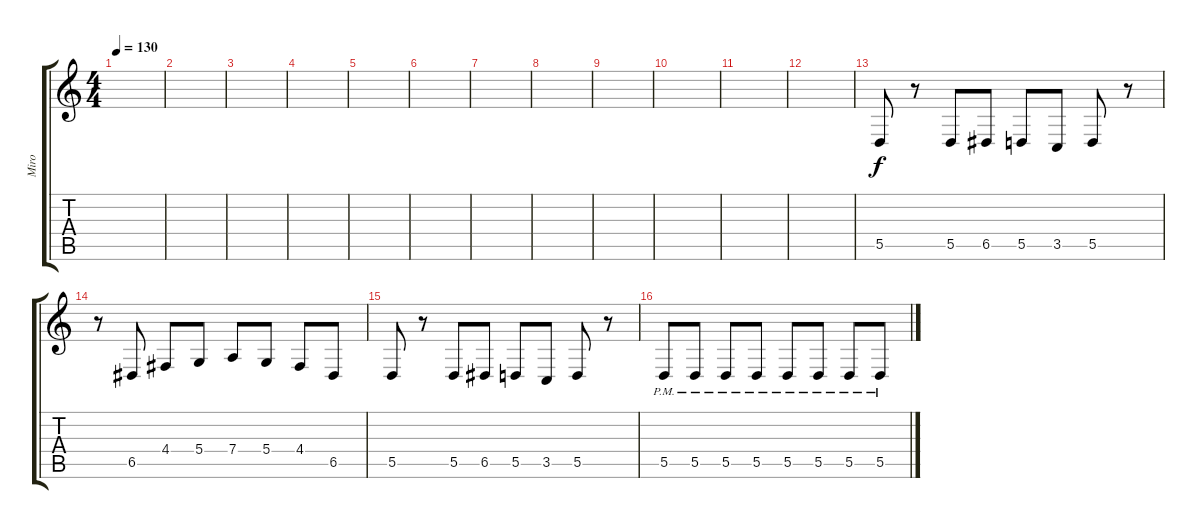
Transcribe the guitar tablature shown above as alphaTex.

\track ("Miro" "Miro") {instrument lead2sawtooth}
\staff {score tabs}
\tuning (E4 B3 G3 D3 A2 E2) {hide}
\ts (4 4)
\tempo 130
\clef g2
\ks c
|
|
|
|
|
|
|
|
|
|
|
|
5.5.8 r.8 5.5.8 6.5.8 5.5.8 3.5.8 5.5.8 r.8 |
r.8 6.5.8 4.4.8 5.4.8 7.4.8 5.4.8 4.4.8 6.5.8 |
5.5.8 r.8 5.5.8 6.5.8 5.5.8 3.5.8 5.5.8 r.8 |
5.5{pm}.8 5.5{pm}.8 5.5{pm}.8 5.5{pm}.8 5.5{pm}.8 5.5{pm}.8 5.5{pm}.8 5.5{pm}.8
